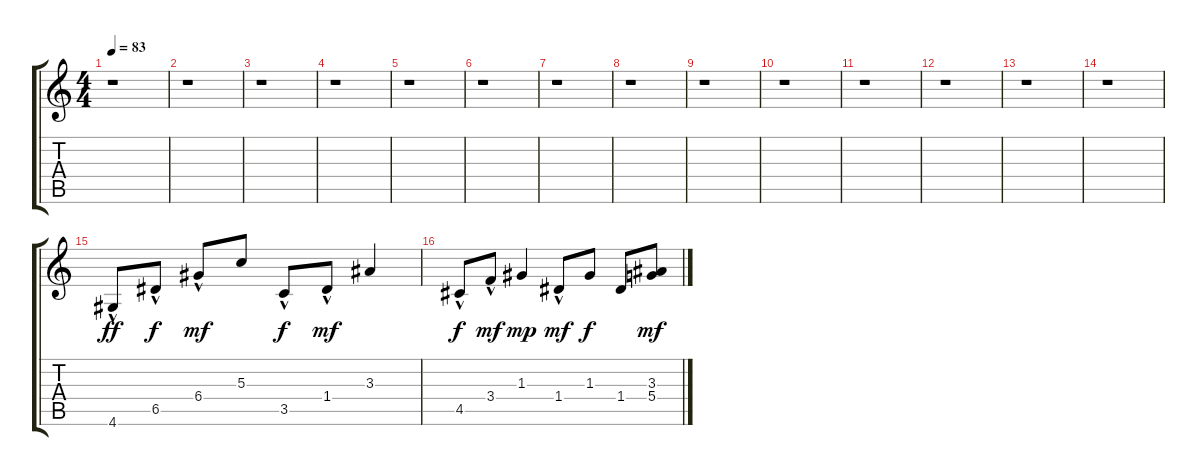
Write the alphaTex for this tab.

\track "" {instrument electricguitarclean}
\staff {score tabs}
\tuning (E4 B3 G3 D3 A2 E2) {hide}
\ts (4 4)
\tempo 83
\clef g2
\ks c
r.1{dy ff instrument electricguitarclean} |
r.1 |
r.1 |
r.1 |
r.1 |
r.1 |
r.1 |
r.1 |
r.1 |
r.1 |
r.1 |
r.1 |
r.1 |
r.1 |
4.6{hac}.8 6.5{hac}.8{dy f} 6.4{hac}.8{dy mf} 5.3.8 3.5{hac}.8{dy f} 1.4{hac}.8{dy mf} 3.3.4 |
4.5{hac}.8{dy f} 3.4{hac}.8{dy mf} 1.3.4{dy mp} 1.4{hac}.8{dy mf} 1.3.8{dy f} 1.4.8 (3.3 5.4).8{dy mf}
